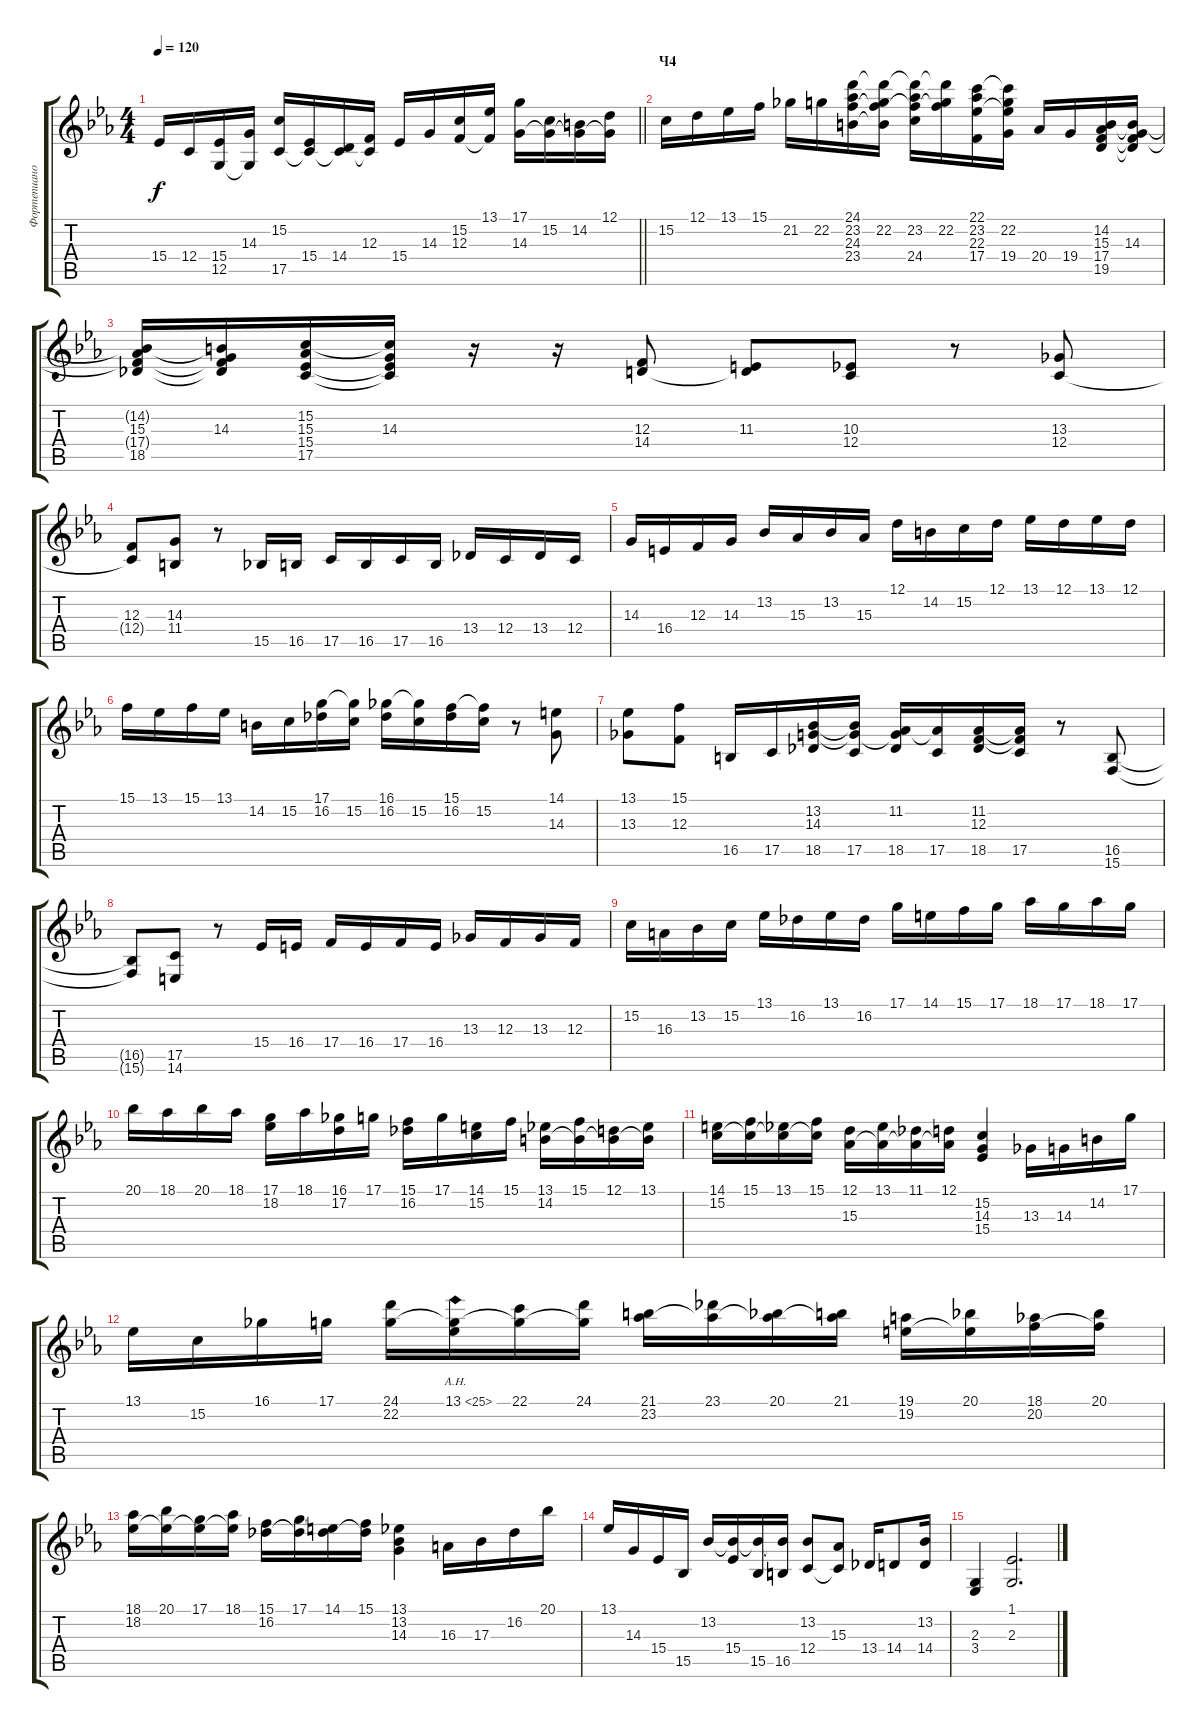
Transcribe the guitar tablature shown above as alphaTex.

\track ("Фортепиано (Правая Рука)" "Фортепиано") {instrument electricgrandpiano}
\staff {score tabs}
\tuning (D4 A3 F3 C3 G2 D2) {hide}
\ts (4 4)
\tempo 120
\clef g2
\barLineRight lightlight
\ks cminor
15.4.16{dy f} 12.4.16 (15.4 12.5).16 (14.3 12.5{t}).16 (15.2 17.5).16 (15.4 17.5{t}).16 (14.4 17.5{t}).16 (12.3 17.5{t}).16 15.4.16 14.3.16 (15.2 12.3).16 (13.1 12.3{t}).16 (17.1 14.3).16 (15.2 14.3{t}).16 (14.2 14.3{t}).16 (12.1 14.3{t}).16 |
\section ("" "Ч4")
15.2.16 12.1.16 13.1.16 15.1.16 21.2.16 22.2.16 (24.1 23.2 24.3 23.4).16 (24.1{t} 22.2 24.3{t} 23.4{t}).16 (24.1{t} 23.2 24.3{t} 24.4).16 (24.1{t} 22.2 24.3{t}).16 (22.1 23.2 22.3 17.4).16 (22.1{t} 22.2 22.3{t} 19.4).16 20.4.16 19.4.16 (14.2 15.3 17.4 19.5).16 (14.2{t} 14.3 17.4{t} 19.5{t}).16 |
(14.2{t} 15.3 17.4{t} 18.5).16 (14.2{t} 14.3 17.4{t} 18.5{t}).16 (15.2 15.3 15.4 17.5).16 (15.2{t} 14.3 15.4{t} 17.5{t}).16 r.16 r.16 (12.3 14.4).8 (11.3 14.4{t}).8 (10.3 12.4).8 r.8 (13.3 12.4).8 |
(12.3 12.4{t}).8 (14.3 11.4).8 r.8 15.5.16 16.5.16 17.5.16 16.5.16 17.5.16 16.5.16 13.4.16 12.4.16 13.4.16 12.4.16 |
14.3.16 16.4.16 12.3.16 14.3.16 13.2.16 15.3.16 13.2.16 15.3.16 12.1.16 14.2.16 15.2.16 12.1.16 13.1.16 12.1.16 13.1.16 12.1.16 |
15.1.16 13.1.16 15.1.16 13.1.16 14.2.16 15.2.16 (17.1 16.2).16 (17.1{t} 15.2).16 (16.1 16.2).16 (16.1{t} 15.2).16 (15.1 16.2).16 (15.1{t} 15.2).16 r.8 (14.1 14.3).8 |
(13.1 13.3).8 (15.1 12.3).8 16.5.16 17.5.16 (13.2 14.3 18.5).16 (13.2{t} 14.3{t} 17.5).16 (11.2 14.3{t} 18.5).16 (11.2{t} 17.5).16 (11.2 12.3 18.5).16 (11.2{t} 12.3{t} 17.5).16 r.8 (16.5 15.6).8 |
(16.5{t} 15.6{t}).8 (17.5 14.6).8 r.8 15.4.16 16.4.16 17.4.16 16.4.16 17.4.16 16.4.16 13.3.16 12.3.16 13.3.16 12.3.16 |
15.2.16 16.3.16 13.2.16 15.2.16 13.1.16 16.2.16 13.1.16 16.2.16 17.1.16 14.1.16 15.1.16 17.1.16 18.1.16 17.1.16 18.1.16 17.1.16 |
20.1.16 18.1.16 20.1.16 18.1.16 (17.1 18.2).16 18.1.16 (16.1 17.2).16 17.1.16 (15.1 16.2).16 17.1.16 (14.1 15.2).16 15.1.16 (13.1 14.2).16 (15.1 14.2{t}).16 (12.1 14.2{t}).16 (13.1 14.2{t}).16 |
(14.1 15.2).16 (15.1 15.2{t}).16 (13.1 15.2{t}).16 (15.1 15.2{t}).16 (12.1 15.3).16 (13.1 15.3{t}).16 (11.1 15.3{t}).16 (12.1 15.3{t}).16 (15.2 14.3 15.4).4 13.3.16 14.3.16 14.2.16 17.1.16 |
13.1.16 15.2.16 16.1.16 17.1.16 (24.1 22.2).16 (13.1{ah 12} 22.2{t}).16 (22.1 22.2{t}).16 (24.1 22.2{t}).16 (21.1 23.2).16 (23.1 23.2{t}).16 (20.1 23.2{t}).16 (21.1 23.2{t}).16 (19.1 19.2).16 (20.1 19.2{t}).16 (18.1 20.2).16 (20.1 20.2{t}).16 |
(18.1 18.2).16 (20.1 18.2{t}).16 (17.1 18.2{t}).16 (18.1 18.2{t}).16 (15.1 16.2).16 (17.1 16.2{t}).16 (14.1 16.2{t}).16 (15.1 16.2{t}).16 (13.1 13.2 14.3).4 16.3.16 17.3.16 16.2.16 20.1.16 |
13.1.16 14.3.16 15.4.16 15.5.16 13.2.16 (13.2{t} 15.4).16 (13.2{t} 15.5).16 (13.2{t} 16.5).16 (13.2 12.4).8 (15.3 12.4{t}).8 13.4.16 14.4.8 (13.2 14.4).16 |
(2.3 3.4).4 (1.1 2.3).2{d}
